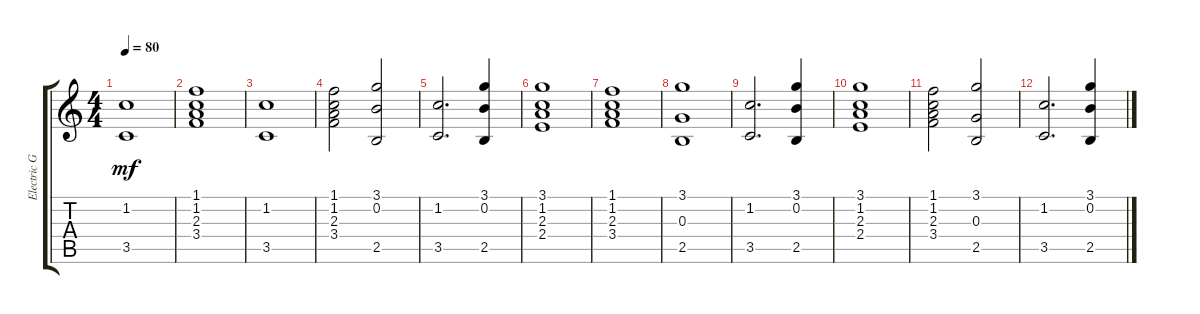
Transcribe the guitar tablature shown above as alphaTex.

\track ("Electric Guitar" "Electric G") {instrument electricguitarclean}
\staff {score tabs}
\tuning (E4 B3 G3 D3 A2 E2) {hide}
\ts (4 4)
\tempo 80
\clef g2
\ks c
(1.2 3.5).1{dy mf instrument electricguitarclean} |
(1.1 1.2 2.3 3.4).1 |
(1.2 3.5).1 |
(1.1 1.2 2.3 3.4).2 (3.1 0.2 2.5).2 |
(1.2 3.5).2{d} (3.1 0.2 2.5).4 |
(3.1 1.2 2.3 2.4).1 |
(1.1 1.2 2.3 3.4).1 |
(3.1 0.3 2.5).1 |
(1.2 3.5).2{d} (3.1 0.2 2.5).4 |
(3.1 1.2 2.3 2.4).1 |
(1.1 1.2 2.3 3.4).2 (3.1 0.3 2.5).2 |
(1.2 3.5).2{d} (3.1 0.2 2.5).4
